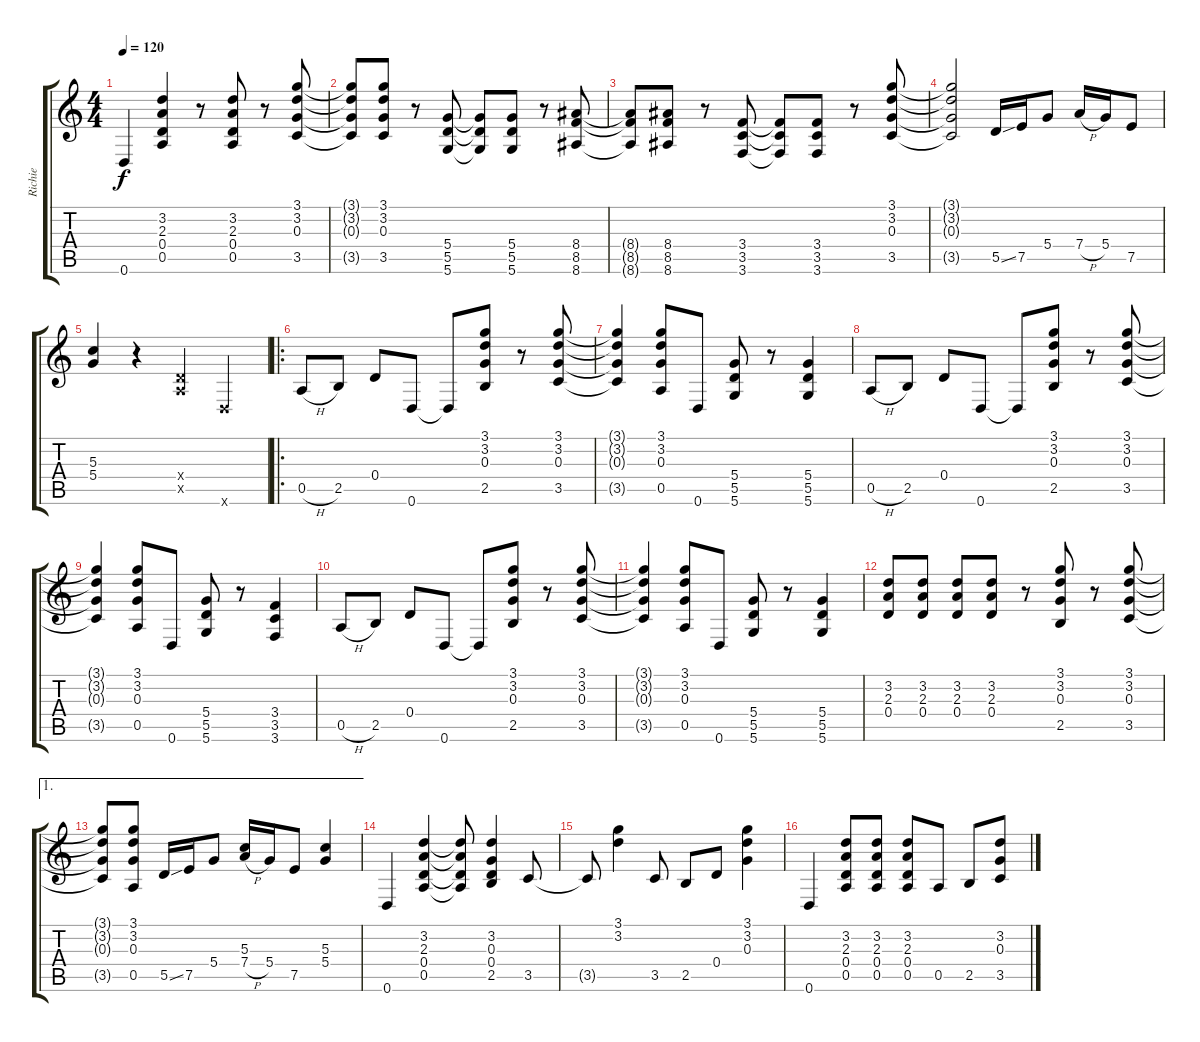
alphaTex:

\track ("Richie" "Richie") {instrument distortionguitar}
\staff {score tabs}
\tuning (E4 B3 G3 D3 A2 D2) {hide}
\ts (4 4)
\tempo 120
\clef g2
\ks c
0.6.4{dy f} (3.2 2.3 0.4 0.5).4 r.8 (3.2 2.3 0.4 0.5).8 r.8 (3.1 3.2 0.3 3.5).8 |
(3.1{t} 3.2{t} 0.3{t} 3.5{t}).8 (3.1 3.2 0.3 3.5).8 r.8 (5.4 5.5 5.6).8 (5.4{t} 5.5{t} 5.6{t}).8 (5.4 5.5 5.6).8 r.8 (8.4 8.5 8.6).8 |
(8.4{t} 8.5{t} 8.6{t}).8 (8.4 8.5 8.6).8 r.8 (3.4 3.5 3.6).8 (3.4{t} 3.5{t} 3.6{t}).8 (3.4 3.5 3.6).8 r.8 (3.1 3.2 0.3 3.5).8 |
(3.1{t} 3.2{t} 0.3{t} 3.5{t}).2 5.5{ss}.16 7.5.16 5.4.8 7.4{h}.16 5.4.16 7.5.8 |
(5.3 5.4).4 r.4 (0.4{x} 0.5{x}).4 0.6{x}.4 |
\ro
0.5{h}.8 2.5.8 0.4.8 0.6.8 0.6{t}.8 (3.1 3.2 0.3 2.5).8 r.8 (3.1 3.2 0.3 3.5).8 |
(3.1{t} 3.2{t} 0.3{t} 3.5{t}).4 (3.1 3.2 0.3 0.5).8 0.6.8 (5.4 5.5 5.6).8 r.8 (5.4 5.5 5.6).4 |
0.5{h}.8 2.5.8 0.4.8 0.6.8 0.6{t}.8 (3.1 3.2 0.3 2.5).8 r.8 (3.1 3.2 0.3 3.5).8 |
(3.1{t} 3.2{t} 0.3{t} 3.5{t}).4 (3.1 3.2 0.3 0.5).8 0.6.8 (5.4 5.5 5.6).8 r.8 (3.4 3.5 3.6).4 |
0.5{h}.8 2.5.8 0.4.8 0.6.8 0.6{t}.8 (3.1 3.2 0.3 2.5).8 r.8 (3.1 3.2 0.3 3.5).8 |
(3.1{t} 3.2{t} 0.3{t} 3.5{t}).4 (3.1 3.2 0.3 0.5).8 0.6.8 (5.4 5.5 5.6).8 r.8 (5.4 5.5 5.6).4 |
(3.2 2.3 0.4).8 (3.2 2.3 0.4).8 (3.2 2.3 0.4).8 (3.2 2.3 0.4).8 r.8 (3.1 3.2 0.3 2.5).8 r.8 (3.1 3.2 0.3 3.5).8 |
\ae 1
(3.1{t} 3.2{t} 0.3{t} 3.5{t}).8 (3.1 3.2 0.3 0.5).8 5.5{ss}.16 7.5.16 5.4.8 (5.3 7.4{h}).16 5.4.16 7.5.8 (5.3 5.4).4 |
0.6.4 (3.2 2.3 0.4 0.5).4 (3.2{t} 2.3{t} 0.4{t} 0.5{t}).8 (3.2 0.3 0.4 2.5).4 3.5.8 |
3.5{t}.8 (3.1 3.2).4 3.5.8 2.5.8 0.4.8 (3.1 3.2 0.3).4 |
0.6.4 (3.2 2.3 0.4 0.5).8 (3.2 2.3 0.4 0.5).8 (3.2 2.3 0.4 0.5).8 0.5.8 2.5.8 (3.2 0.3 3.5).8
